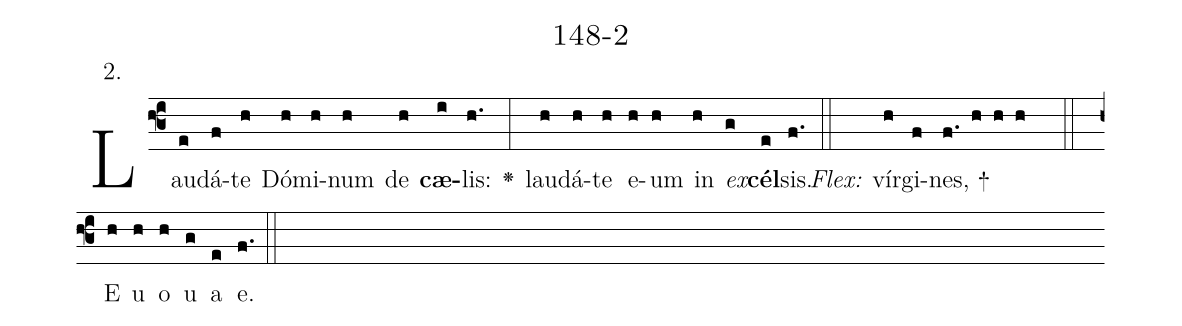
name: 148-2;
annotation: 2.;
%%
(f3)Lau(e)dá(f)te(h) Dó(h)mi(h)num(h) de(h) <b>cæ</b>(i)lis:(h.) <v>\greheightstar</v>(:) lau(h)dá(h)te(h) e(h)um(h) in(h) <i>ex</i>(g)<b>cél</b>(e)sis.(f.) (::)
<i>Flex:</i>()  vír(h)gi(f)nes, +(f. h h h  ::) E(h) u(h) o(h) u(g) a(e) e.(f.) (::)
